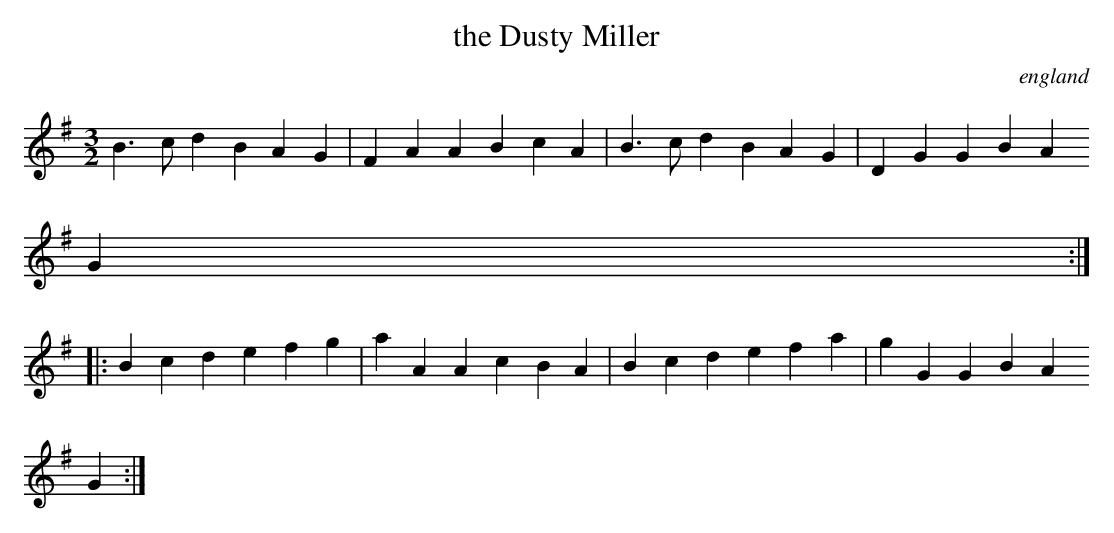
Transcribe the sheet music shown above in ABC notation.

X:1
T:the Dusty Miller
O:england
M:3/2
L:1/8
K:G
B3 c  d2 B2 A2 G2| F2 A2 A2 B2 c2 A2 | B3 c  d2 B2 A2 G2 | D2 G2 G2 B2 A2
G2 :|
|:B2 c2 d2 e2 f2 g2| a2 A2 A2 c2 B2 A2 | B2 c2 d2 e2 f2 a2 | g2 G2 G2 B2 A2
G2 :|
